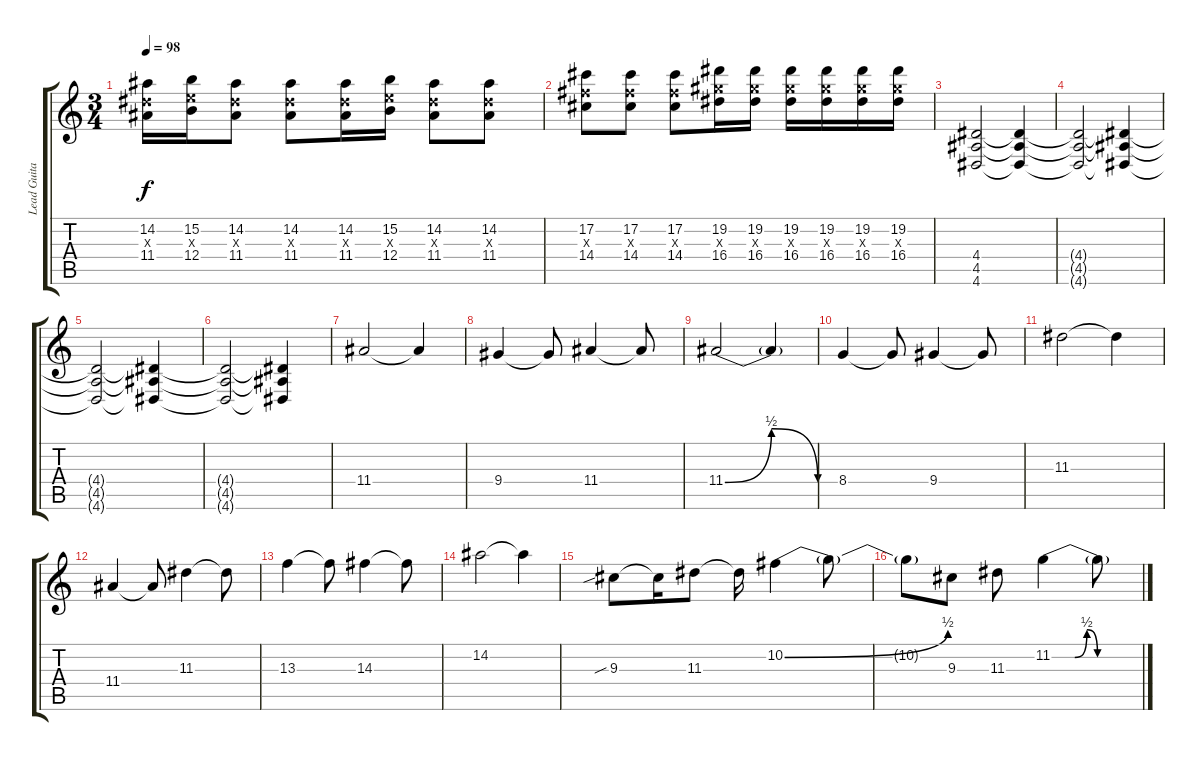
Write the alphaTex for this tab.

\track ("Lead Guitar" "Lead Guita") {instrument distortionguitar}
\staff {score tabs}
\tuning (Db4 Ab3 E3 B2 Gb2 B1) {hide}
\ts (3 4)
\tempo 98
\clef g2
\ks c
(14.2 11.3{x} 11.4).16{dy f} (15.2 12.3{x} 12.4).16 (14.2 11.3{x} 11.4).8 (14.2 11.3{x} 11.4).8 (14.2 11.3{x} 11.4).16 (15.2 12.3{x} 12.4).16 (14.2 11.3{x} 11.4).8 (14.2 11.3{x} 11.4).8 |
(17.2 14.3{x} 14.4).8 (17.2 14.3{x} 14.4).8 (17.2 14.3{x} 14.4).8 (19.2 16.3{x} 16.4).16 (19.2 16.3{x} 16.4).16 (19.2 16.3{x} 16.4).16 (19.2 16.3{x} 16.4).16 (19.2 16.3{x} 16.4).16 (19.2 16.3{x} 16.4).16 |
(4.4 4.5 4.6).2 (4.4{t} 4.5{t} 4.6{t}).4 |
(4.4{t} 4.5{t} 4.6{t}).2 (4.4{t} 4.5{t} 4.6{t}).4 |
(4.4{t} 4.5{t} 4.6{t}).2 (4.4{t} 4.5{t} 4.6{t}).4 |
(4.4{t} 4.5{t} 4.6{t}).2 (4.4{t} 4.5{t} 4.6{t}).4 |
11.4.2 11.4{t}.4 |
9.4.4 9.4{t}.8 11.4.4 11.4{t}.8 |
11.4{be (bendrelease 0 0 30 2 30 2 60 0)}.2 11.4{t}.4 |
8.4.4 8.4{t}.8 9.4.4 9.4{t}.8 |
11.3.2 11.3{t}.4 |
11.4.4 11.4{t}.8 11.3.4 11.3{t}.8 |
13.3.4 13.3{t}.8 14.3.4 14.3{t}.8 |
14.2.2 14.2{t}.4 |
9.3{sib}.8 9.3{t}.16 11.3.8 11.3{t}.16 10.2{be (bend 0 0 60 2)}.4 10.2{t}.8 |
10.2{t}.8 9.3.8 11.3.8 11.2{be (custom 0 0 15 0 23 2 30 0 45 0 60 0)}.4 11.2{t}.8
